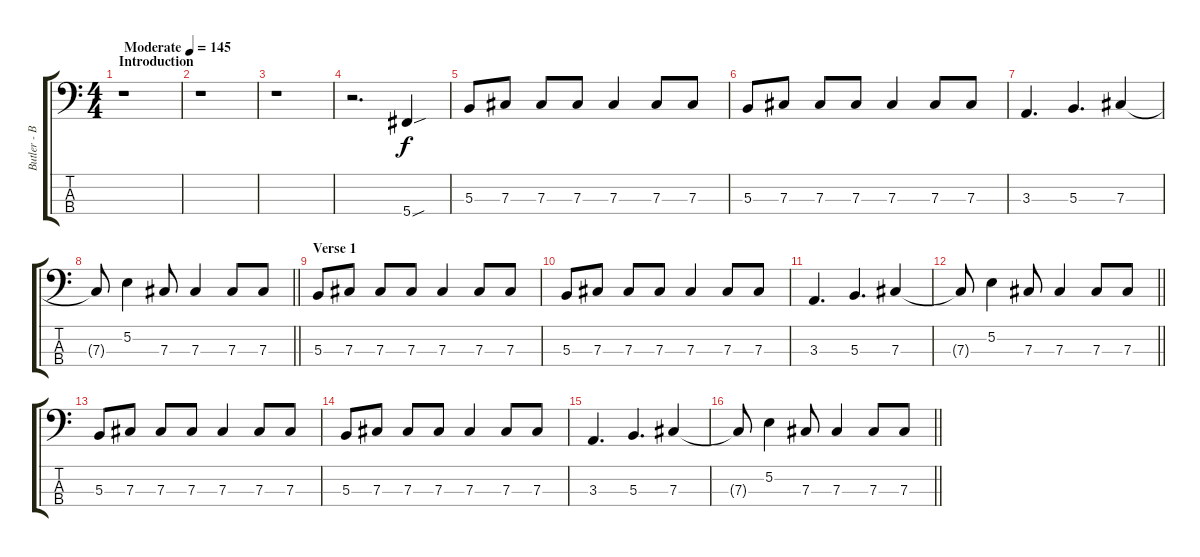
\track ("Butler - Bass" "Butler - B") {instrument electricbassfinger}
\staff {score tabs}
\tuning (E2 B1 Gb1 Db1) {hide}
\ts (4 4)
\section ("" "Introduction")
\tempo (145 "Moderate")
\clef f4
\ks c
r.1{dy f instrument electricbassfinger} |
r.1 |
r.1 |
r.2{d} 5.4{sou}.4 |
5.3.8 7.3.8 7.3.8 7.3.8 7.3.4 7.3.8 7.3.8 |
5.3.8 7.3.8 7.3.8 7.3.8 7.3.4 7.3.8 7.3.8 |
3.3.4{d} 5.3.4{d} 7.3.4 |
\barLineRight lightlight
7.3{t}.8 5.2.4 7.3.8 7.3.4 7.3.8 7.3.8 |
\section ("" "Verse 1")
5.3.8 7.3.8 7.3.8 7.3.8 7.3.4 7.3.8 7.3.8 |
5.3.8 7.3.8 7.3.8 7.3.8 7.3.4 7.3.8 7.3.8 |
3.3.4{d} 5.3.4{d} 7.3.4 |
\barLineRight lightlight
7.3{t}.8 5.2.4 7.3.8 7.3.4 7.3.8 7.3.8 |
5.3.8 7.3.8 7.3.8 7.3.8 7.3.4 7.3.8 7.3.8 |
5.3.8 7.3.8 7.3.8 7.3.8 7.3.4 7.3.8 7.3.8 |
3.3.4{d} 5.3.4{d} 7.3.4 |
\barLineRight lightlight
7.3{t}.8 5.2.4 7.3.8 7.3.4 7.3.8 7.3.8
